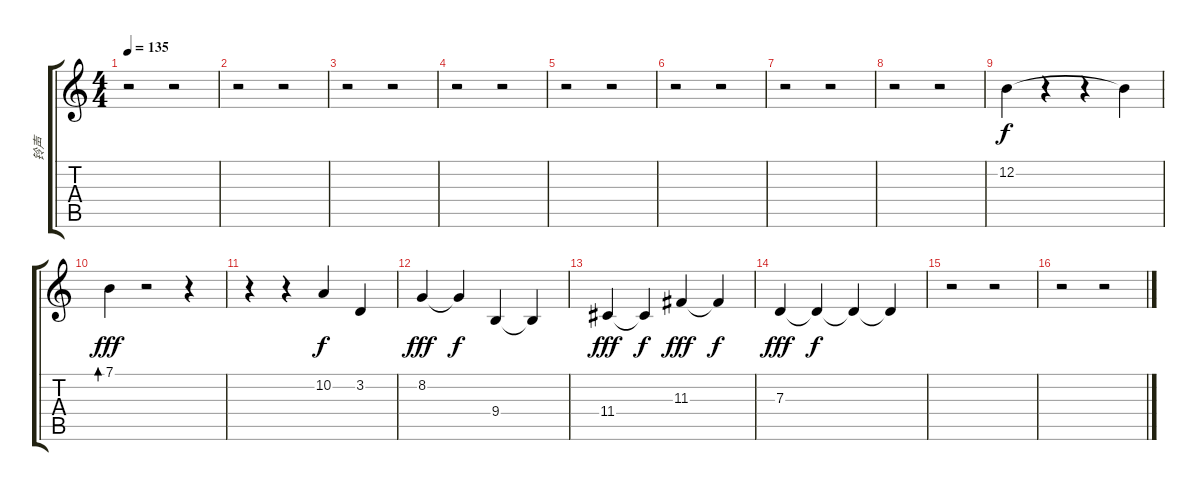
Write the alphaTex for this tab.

\track ("铃声" "铃声") {instrument glockenspiel}
\staff {score tabs}
\tuning (E4 B3 G3 D3 A2 E2) {hide}
\ts (4 4)
\tempo 135
\clef g2
\ks c
r.2{dy f} r.2 |
r.2 r.2 |
r.2 r.2 |
r.2 r.2 |
r.2 r.2 |
r.2 r.2 |
r.2 r.2 |
r.2 r.2 |
12.2.4 r.4 r.4 12.2{t}.4 |
7.1.4{bd 240 dy fff} r.2 r.4 |
r.4 r.4 10.2.4{dy f} 3.2.4 |
8.2.4{dy fff} 8.2{t}.4{dy f} 9.4.4 9.4{t}.4 |
11.4.4{dy fff} 11.4{t}.4{dy f} 11.3.4{dy fff} 11.3{t}.4{dy f} |
7.3.4{dy fff} 7.3{t}.4{dy f} 7.3{t}.4 7.3{t}.4 |
r.2 r.2 |
r.2 r.2
